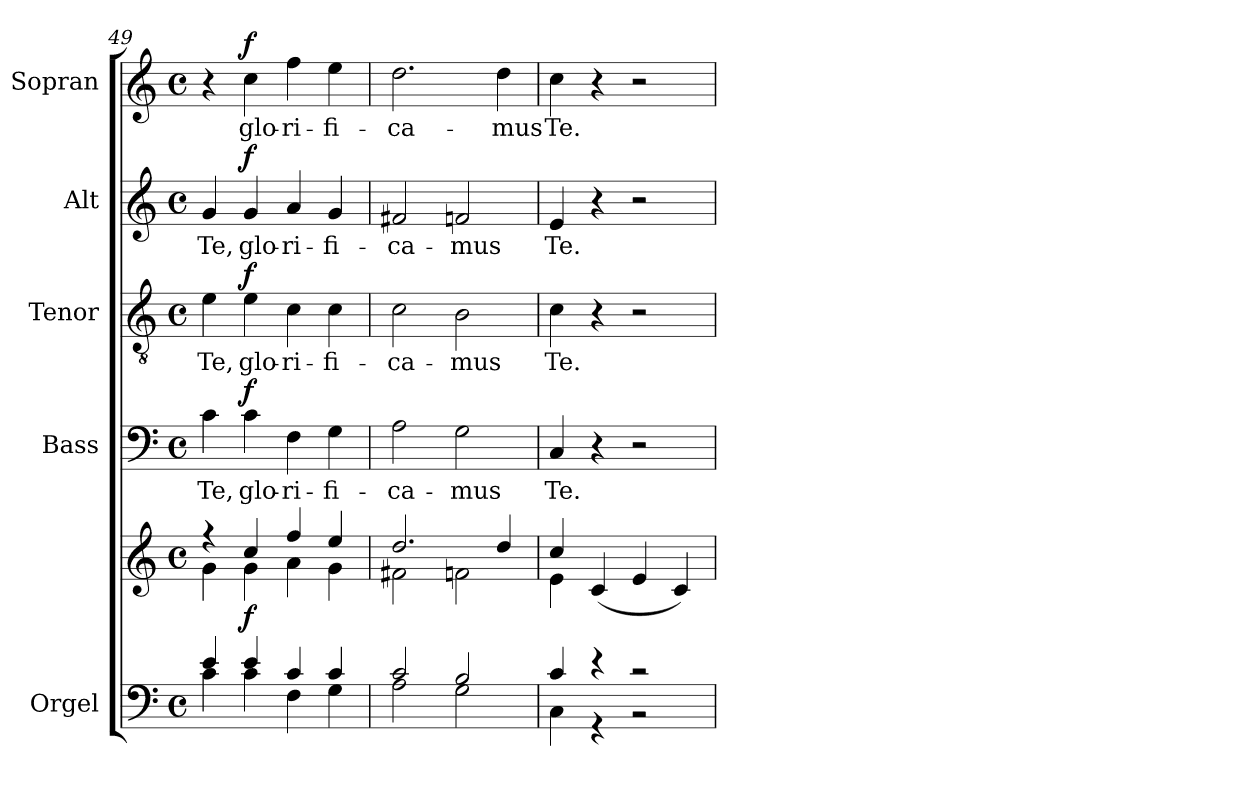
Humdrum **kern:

**kern	**kern	**dynam	**kern	**text	**dynam	**kern	**text	**dynam	**kern	**text	**dynam	**kern	**text	**dynam
*part5	*part5	*part5	*part4	*part4	*part4	*part3	*part3	*part3	*part2	*part2	*part2	*part1	*part1	*part1
*staff6	*staff5	*staff5/6	*staff4	*staff4	*staff4	*staff3	*staff3	*staff3	*staff2	*staff2	*staff2	*staff1	*staff1	*staff1
*I"Orgel	*	*	*I"Bass	*	*	*I"Tenor	*	*	*I"Alt	*	*	*I"Sopran	*	*
*I'Org.	*	*	*I'B.	*	*	*I'T.	*	*	*I'A.	*	*	*I'S.	*	*
*clefF4	*clefG2	*	*clefF4	*	*	*clefGv2	*	*	*clefG2	*	*	*clefG2	*	*
*k[]	*k[]	*	*k[]	*	*	*k[]	*	*	*k[]	*	*	*k[]	*	*
*C:	*C:	*	*C:	*	*	*C:	*	*	*C:	*	*	*C:	*	*
*M4/4	*M4/4	*	*M4/4	*	*	*M4/4	*	*	*M4/4	*	*	*M4/4	*	*
*met(c)	*met(c)	*	*met(c)	*	*	*met(c)	*	*	*met(c)	*	*	*met(c)	*	*
=49	=49	=49	=49	=49	=49	=49	=49	=49	=49	=49	=49	=49	=49	=49
*^	*^	*	*	*	*	*	*	*	*	*	*	*	*	*
!	!	!	!	!	!	!LO:LY:b	!	!	!LO:LY:b	!	!	!LO:LY:b	!	!	!	!
4e/	4c\	4ree	4g\	.	4c\	Te,	.	4e\	Te,	.	4g/	Te,	.	4r	.	.
!	!	!	!	!LO:DY:b	!	!LO:LY:b	!LO:DY:a	!	!LO:LY:b	!LO:DY:a	!	!LO:LY:b	!LO:DY:a	!	!LO:LY:b	!LO:DY:a
4e/	4c\	4cc/	4g\	f	4c\	glo-	f	4e\	glo-	f	4g/	glo-	f	4cc\	glo-	f
!	!	!	!	!	!	!LO:LY:b	!	!	!LO:LY:b	!	!	!LO:LY:b	!	!	!LO:LY:b	!
4c/	4F\	4ff/	4a\	.	4F\	-ri-	.	4c\	-ri-	.	4a/	-ri-	.	4ff\	-ri-	.
!	!	!	!	!	!	!LO:LY:b	!	!	!LO:LY:b	!	!	!LO:LY:b	!	!	!LO:LY:b	!
4c/	4G\	4ee/	4g\	.	4G\	-fi-	.	4c\	-fi-	.	4g/	-fi-	.	4ee\	-fi-	.
!!LO:PB:g=z
=50	=50	=50	=50	=50	=50	=50	=50	=50	=50	=50	=50	=50	=50	=50	=50	=50
!	!	!	!	!	!	!LO:LY:b	!	!	!LO:LY:b	!	!	!LO:LY:b	!	!	!LO:LY:b	!
2c/	2A\	2.dd/	2f#X\	.	2A\	-ca-	.	2c\	-ca-	.	2f#X/	-ca-	.	2.dd\	-ca-	.
!	!	!	!	!	!	!LO:LY:b	!	!	!LO:LY:b	!	!	!LO:LY:b	!	!	!	!
2B/	2G\	.	2fn\	.	2G\	-mus	.	2B\	-mus	.	2fn/	-mus	.	.	.	.
!	!	!	!	!	!	!	!	!	!	!	!	!	!	!	!LO:LY:b	!
.	.	4dd/	.	.	.	.	.	.	.	.	.	.	.	4dd\	-mus	.
=51	=51	=51	=51	=51	=51	=51	=51	=51	=51	=51	=51	=51	=51	=51	=51	=51
!	!	!	!	!	!	!LO:LY:b	!	!	!LO:LY:b	!	!	!LO:LY:b	!	!	!LO:LY:b	!
4c/	4C\	4cc/	4e\	.	4C/	Te.	.	4c\	Te.	.	4e/	Te.	.	4cc\	Te.	.
4r	4r	(<4c/	2.ryy	.	4r	.	.	4r	.	.	4r	.	.	4r	.	.
2r	2r	4e/	.	.	2r	.	.	2r	.	.	2r	.	.	2r	.	.
.	.	4c/)	.	.	.	.	.	.	.	.	.	.	.	.	.	.
*v	*v	*	*	*	*	*	*	*	*	*	*	*	*	*	*	*
*	*v	*v	*	*	*	*	*	*	*	*	*	*	*	*	*
=	=	=	=	=	=	=	=	=	=	=	=	=	=	=
*-	*-	*-	*-	*-	*-	*-	*-	*-	*-	*-	*-	*-	*-	*-
